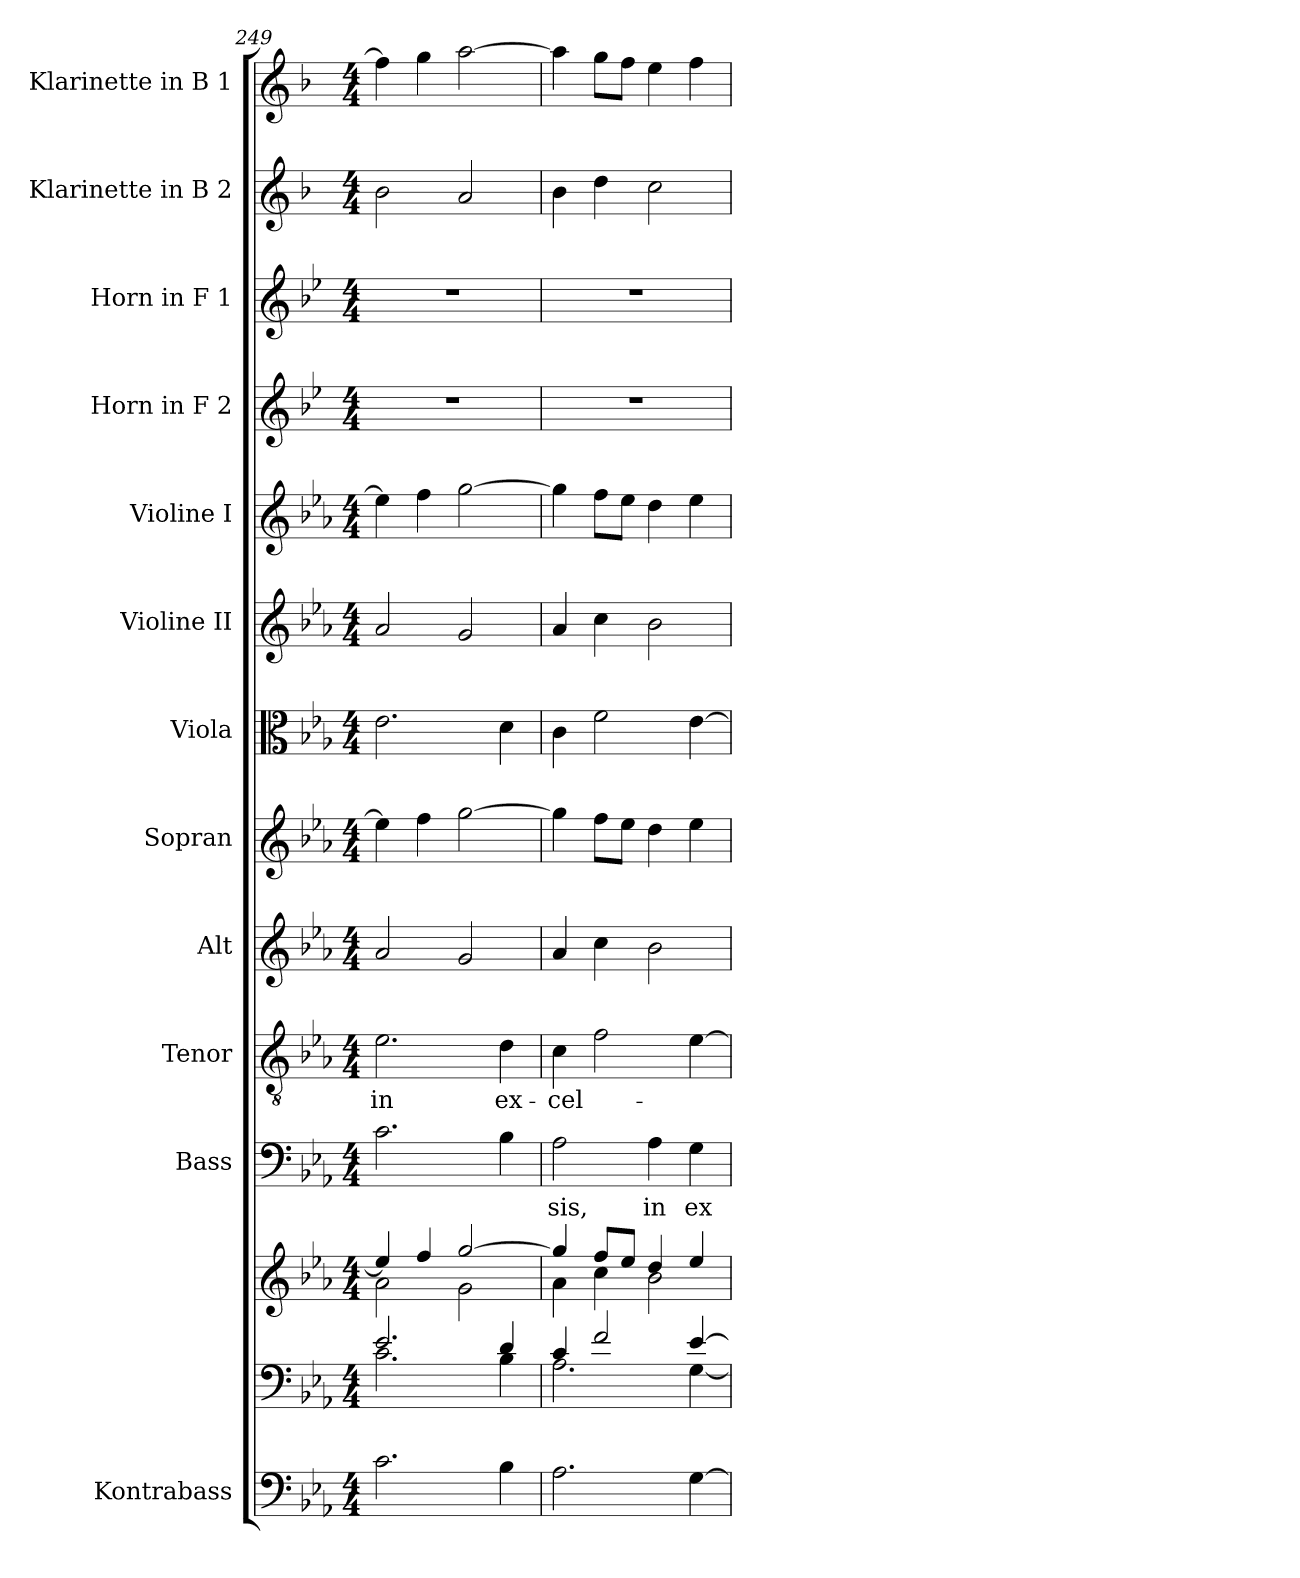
**kern	**kern	**kern	**kern	**text	**kern	**text	**kern	**kern	**kern	**kern	**kern	**kern	**kern	**kern	**kern
*part13	*part12	*part12	*part11	*part11	*part10	*part10	*part9	*part8	*part7	*part6	*part5	*part4	*part3	*part2	*part1
*staff14	*staff13	*staff12	*staff11	*staff11	*staff10	*staff10	*staff9	*staff8	*staff7	*staff6	*staff5	*staff4	*staff3	*staff2	*staff1
*I"Kontrabass	*	*	*I"Bass	*	*I"Tenor	*	*I"Alt	*I"Sopran	*I"Viola	*I"Violine II	*I"Violine I	*I"Horn in F 2	*I"Horn in F 1	*I"Klarinette in B 2	*I"Klarinette in B 1
*I'Kb.	*	*	*I'B	*	*I'T	*	*I'A	*I'S	*I'Vla.	*I'Vl. II	*I'Vl. I	*I'Hrn. 2	*I'Hrn. 1	*	*
*clefF4	*clefF4	*clefG2	*clefF4	*	*clefGv2	*	*clefG2	*clefG2	*clefC3	*clefG2	*clefG2	*clefG2	*clefG2	*clefG2	*clefG2
*ITrd7c12	*	*	*	*	*	*	*	*	*	*	*	*ITrd4c7	*ITrd4c7	*ITrd1c2	*ITrd1c2
*k[b-e-a-]	*k[b-e-a-]	*k[b-e-a-]	*k[b-e-a-]	*	*k[b-e-a-]	*	*k[b-e-a-]	*k[b-e-a-]	*k[b-e-a-]	*k[b-e-a-]	*k[b-e-a-]	*k[b-e-a-]	*k[b-e-a-]	*k[b-e-a-]	*k[b-e-a-]
*E-:	*E-:	*E-:	*E-:	*	*E-:	*	*E-:	*E-:	*E-:	*E-:	*E-:	*E-:	*E-:	*E-:	*E-:
*M4/4	*M4/4	*M4/4	*M4/4	*	*M4/4	*	*M4/4	*M4/4	*M4/4	*M4/4	*M4/4	*M4/4	*M4/4	*M4/4	*M4/4
=249	=249	=249	=249	=249	=249	=249	=249	=249	=249	=249	=249	=249	=249	=249	=249
*	*^	*^	*	*	*	*	*	*	*	*	*	*	*	*	*
!	!	!	!	!	!	!	!	!LO:LY:b	!	!	!	!	!	!	!	!	!
2.C\	2.e-/	2.c\	4ee-/]	2a-\	2.c\	.	2.e-\	in	2a-/	4ee-\]	2.e-\	2a-/	4ee-\]	1r	1r	2a-\	4ee-\]
.	.	.	4ff/	.	.	.	.	.	.	4ff\	.	.	4ff\	.	.	.	4ff\
.	.	.	[>2gg/	2g\	.	.	.	.	2g/	[2gg\	.	2g/	[2gg\	.	.	2g/	[2gg\
!	!	!	!	!	!	!	!	!LO:LY:b	!	!	!	!	!	!	!	!	!
4BB-\	4d/	4B-\	.	.	4B-\	.	4d\	ex-	.	.	4d\	.	.	.	.	.	.
=250	=250	=250	=250	=250	=250	=250	=250	=250	=250	=250	=250	=250	=250	=250	=250	=250	=250
!	!	!	!	!	!	!LO:LY:b	!	!LO:LY:b	!	!	!	!	!	!	!	!	!
2.AA-\	4c/	2.A-\	4gg/]	4a-\	2A-\	-sis,	4c\	-cel-	4a-/	4gg\]	4c\	4a-/	4gg\]	1r	1r	4a-\	4gg\]
.	2f/	.	8ff/L	4cc\	.	.	2f\	.	4cc\	8ff\L	2f\	4cc\	8ff\L	.	.	4cc\	8ff\L
.	.	.	8ee-/J	.	.	.	.	.	.	8ee-\J	.	.	8ee-\J	.	.	.	8ee-\J
!	!	!	!	!	!	!LO:LY:b	!	!	!	!	!	!	!	!	!	!	!
.	.	.	4dd/	2b-\	4A-\	in	.	.	2b-\	4dd\	.	2b-\	4dd\	.	.	2b-\	4dd\
!	!	!	!	!	!	!LO:LY:b	!	!	!	!	!	!	!	!	!	!	!
[4GG\	[>4e-/	[<4G\	4ee-/	.	4G\	ex-	[4e-\	.	.	4ee-\	[4e-\	.	4ee-\	.	.	.	4ee-\
*	*v	*v	*	*	*	*	*	*	*	*	*	*	*	*	*	*	*
*	*	*v	*v	*	*	*	*	*	*	*	*	*	*	*	*	*
=	=	=	=	=	=	=	=	=	=	=	=	=	=	=	=
*-	*-	*-	*-	*-	*-	*-	*-	*-	*-	*-	*-	*-	*-	*-	*-
